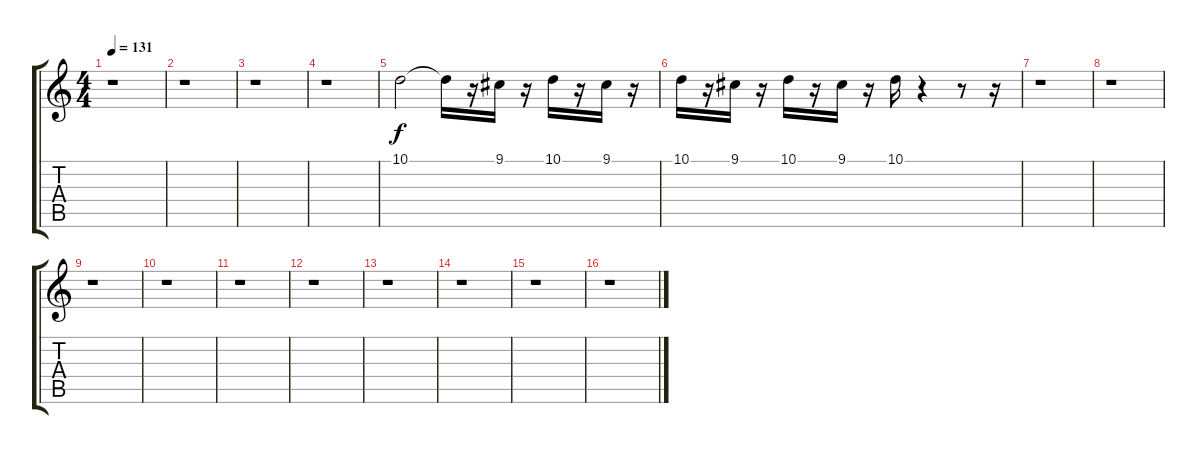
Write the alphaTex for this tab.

\track "" {instrument lead1square}
\staff {score tabs}
\tuning (E4 B3 G3 D3 A2 E2) {hide}
\ts (4 4)
\tempo 131
\clef g2
\ks c
r.1{dy mp} |
r.1 |
r.1 |
r.1 |
10.1.2{dy f} 10.1{t}.16 r.16 9.1.16 r.16 10.1.16 r.16 9.1.16 r.16 |
10.1.16 r.16 9.1.16 r.16 10.1.16 r.16 9.1.16 r.16 10.1.16 r.4 r.8 r.16 |
r.1 |
r.1 |
r.1 |
r.1 |
r.1 |
r.1 |
r.1 |
r.1 |
r.1 |
r.1
